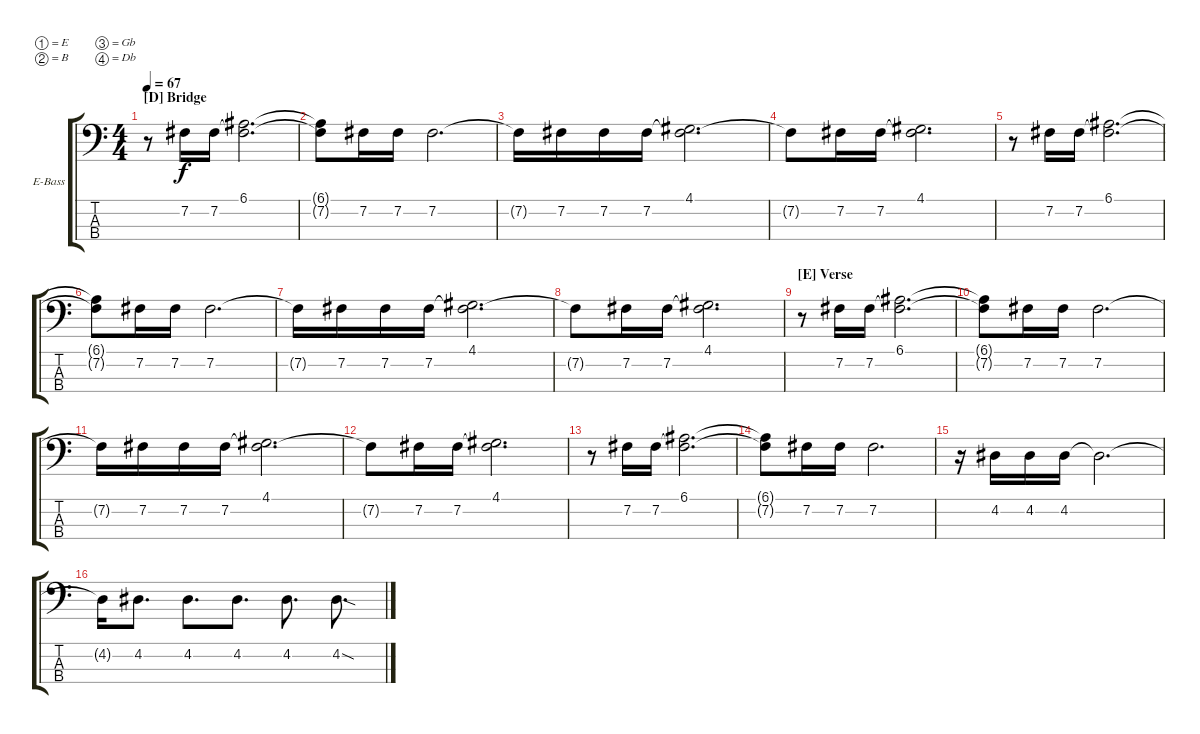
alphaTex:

\defaultSystemsLayout 4
\bracketExtendMode groupsimilarinstruments
\firstSystemTrackNameOrientation horizontal
\otherSystemsTrackNameOrientation horizontal
\track ("Twiggy" "E-Bass") {instrument electricbassfinger}
\staff {score tabs}
\tuning (E2 B1 Gb1 Db1)
\ts (4 4)
\section ("D" "Bridge")
\tempo 67
\clef f4
\ks c
r.8{dy mf} 7.2.16{dy f} 7.2.16 (6.1 7.2{t}).2{d} |
(6.1{t} 7.2{t}).8 7.2.16 7.2.16 7.2.2{d} |
7.2{t}.16 7.2.16 7.2.16 7.2.16 (7.2{t} 4.1).2{d} |
7.2{t}.8 7.2.16 7.2.16 (7.2{t} 4.1).2{d} |
r.8 7.2.16 7.2.16 (6.1 7.2{t}).2{d} |
(6.1{t} 7.2{t}).8 7.2.16 7.2.16 7.2.2{d} |
7.2{t}.16 7.2.16 7.2.16 7.2.16 (7.2{t} 4.1).2{d} |
7.2{t}.8 7.2.16 7.2.16 (7.2{t} 4.1).2{d} |
\section ("E" "Verse")
r.8 7.2.16 7.2.16 (6.1 7.2{t}).2{d} |
(6.1{t} 7.2{t}).8 7.2.16 7.2.16 7.2.2{d} |
7.2{t}.16 7.2.16 7.2.16 7.2.16 (7.2{t} 4.1).2{d} |
7.2{t}.8 7.2.16 7.2.16 (7.2{t} 4.1).2{d} |
r.8 7.2.16 7.2.16 (6.1 7.2{t}).2{d} |
(6.1{t} 7.2{t}).8 7.2.16 7.2.16 7.2.2{d} |
r.16 4.2.16 4.2.16 4.2.16 4.2{t}.2{d} |
4.2{t}.16 4.2.8{d} 4.2.8{d} 4.2.8{d} 4.2.8{d} 4.2{sod}.8{d}
